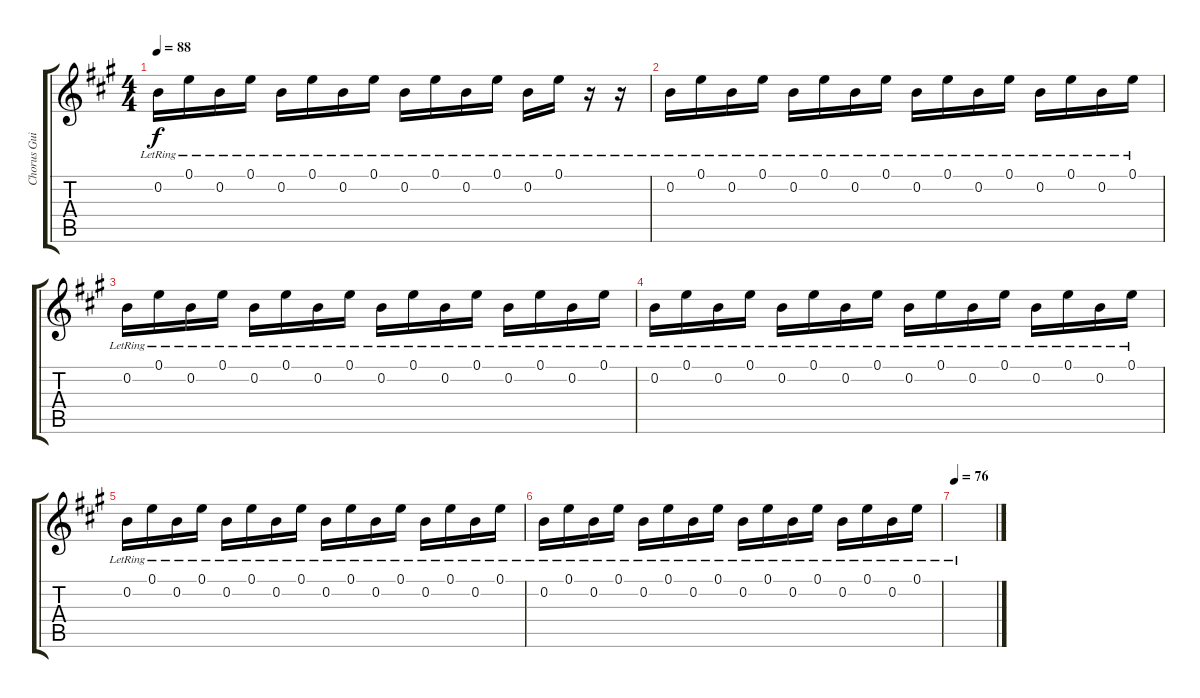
\track ("Chorus Guitar" "Chorus Gui") {instrument electricguitarjazz}
\staff {score tabs}
\tuning (E4 B3 G3 D3 A2 E2) {hide}
\ts (4 4)
\tempo 88
\clef g2
\ks a
0.2{lr}.16{dy f} 0.1{lr}.16 0.2{lr}.16 0.1{lr}.16 0.2{lr}.16 0.1{lr}.16 0.2{lr}.16 0.1{lr}.16 0.2{lr}.16 0.1{lr}.16 0.2{lr}.16 0.1{lr}.16 0.2{lr}.16 0.1{lr}.16 r.16 r.16 |
0.2{lr}.16 0.1{lr}.16 0.2{lr}.16 0.1{lr}.16 0.2{lr}.16 0.1{lr}.16 0.2{lr}.16 0.1{lr}.16 0.2{lr}.16 0.1{lr}.16 0.2{lr}.16 0.1{lr}.16 0.2{lr}.16 0.1{lr}.16 0.2{lr}.16 0.1{lr}.16 |
0.2{lr}.16 0.1{lr}.16 0.2{lr}.16 0.1{lr}.16 0.2{lr}.16 0.1{lr}.16 0.2{lr}.16 0.1{lr}.16 0.2{lr}.16 0.1{lr}.16 0.2{lr}.16 0.1{lr}.16 0.2{lr}.16 0.1{lr}.16 0.2{lr}.16 0.1{lr}.16 |
0.2{lr}.16 0.1{lr}.16 0.2{lr}.16 0.1{lr}.16 0.2{lr}.16 0.1{lr}.16 0.2{lr}.16 0.1{lr}.16 0.2{lr}.16 0.1{lr}.16 0.2{lr}.16 0.1{lr}.16 0.2{lr}.16 0.1{lr}.16 0.2{lr}.16 0.1{lr}.16 |
0.2{lr}.16 0.1{lr}.16 0.2{lr}.16 0.1{lr}.16 0.2{lr}.16 0.1{lr}.16 0.2{lr}.16 0.1{lr}.16 0.2{lr}.16 0.1{lr}.16 0.2{lr}.16 0.1{lr}.16 0.2{lr}.16 0.1{lr}.16 0.2{lr}.16 0.1{lr}.16 |
0.2{lr}.16 0.1{lr}.16 0.2{lr}.16 0.1{lr}.16 0.2{lr}.16 0.1{lr}.16 0.2{lr}.16 0.1{lr}.16 0.2{lr}.16 0.1{lr}.16 0.2{lr}.16 0.1{lr}.16 0.2{lr}.16 0.1{lr}.16 0.2{lr}.16 0.1{lr}.16 |
\tempo 76
